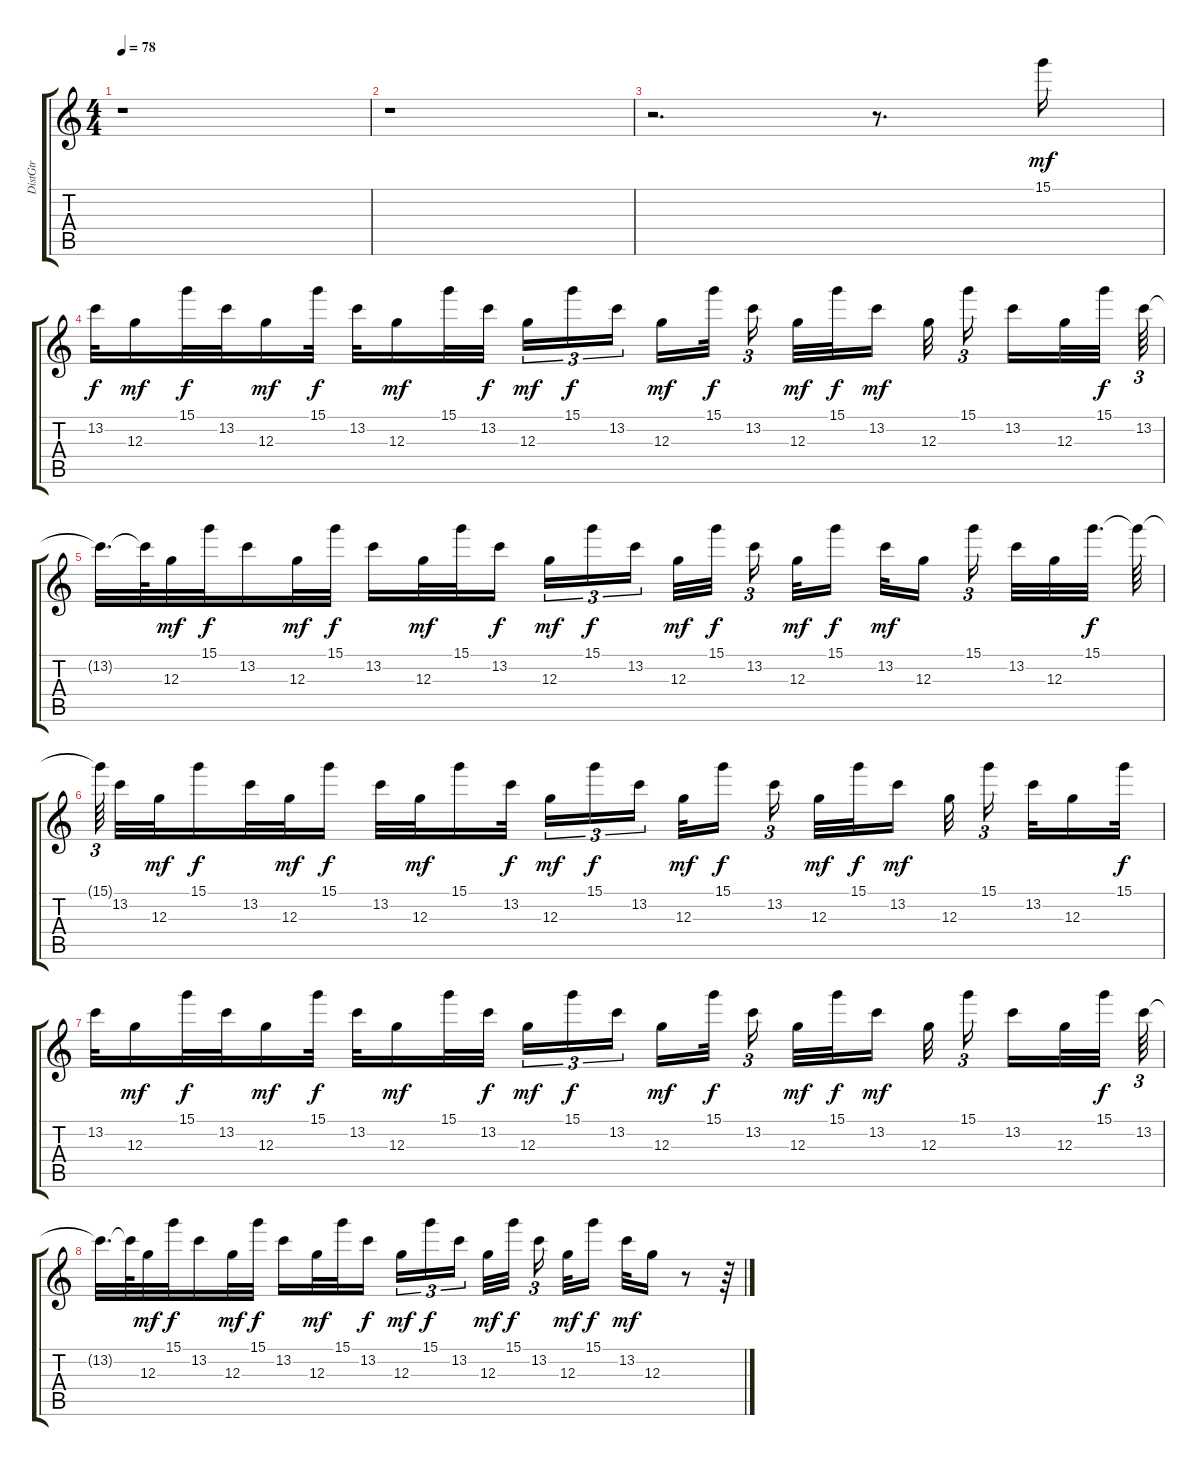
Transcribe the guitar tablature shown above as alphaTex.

\track ("DistGtr" "DistGtr") {instrument distortionguitar}
\staff {score tabs}
\tuning (E4 B3 G3 D3 A2 E2) {hide}
\ts (4 4)
\tempo 78
\clef g2
\ks c
r.1{dy f} |
r.1 |
r.2{d} r.8{d} 15.1.16{dy mf} |
13.2.32{dy f} 12.3.16{dy mf} 15.1.32{dy f} 13.2.32 12.3.16{dy mf} 15.1.32{dy f} 13.2.32 12.3.16{dy mf} 15.1.32 13.2.32{dy f} 12.3.16{tu (3 2) dy mf} 15.1.16{tu (3 2) dy f} 13.2.16{tu (3 2)} 12.3.16{dy mf} 15.1.32{dy f} 13.2.16{tu (3 2)} 12.3.32{dy mf} 15.1.32{dy f} 13.2.16{dy mf} 12.3.32 15.1.16{tu (3 2)} 13.2.16 12.3.32 15.1.32{dy f} 13.2.64{tu (3 2)} |
13.2{t}.32{d} 13.2{t}.64 12.3.32{dy mf} 15.1.32{dy f} 13.2.16 12.3.32{dy mf} 15.1.32{dy f} 13.2.16 12.3.32{dy mf} 15.1.32 13.2.16{dy f} 12.3.16{tu (3 2) dy mf} 15.1.16{tu (3 2) dy f} 13.2.16{tu (3 2)} 12.3.32{dy mf} 15.1.32{dy f} 13.2.16{tu (3 2)} 12.3.32{dy mf} 15.1.16{dy f} 13.2.32{dy mf} 12.3.16 15.1.16{tu (3 2)} 13.2.32 12.3.32 15.1.32{d dy f} 15.1{t}.64 |
15.1{t}.64{tu (3 2)} 13.2.32 12.3.32{dy mf} 15.1.16{dy f} 13.2.32 12.3.32{dy mf} 15.1.16{dy f} 13.2.32 12.3.32{dy mf} 15.1.16 13.2.32{dy f} 12.3.16{tu (3 2) dy mf} 15.1.16{tu (3 2) dy f} 13.2.16{tu (3 2)} 12.3.32{dy mf} 15.1.16{dy f} 13.2.16{tu (3 2)} 12.3.32{dy mf} 15.1.32{dy f} 13.2.16{dy mf} 12.3.32 15.1.16{tu (3 2)} 13.2.32 12.3.16 15.1.32{dy f} |
13.2.32 12.3.16{dy mf} 15.1.32{dy f} 13.2.32 12.3.16{dy mf} 15.1.32{dy f} 13.2.32 12.3.16{dy mf} 15.1.32 13.2.32{dy f} 12.3.16{tu (3 2) dy mf} 15.1.16{tu (3 2) dy f} 13.2.16{tu (3 2)} 12.3.16{dy mf} 15.1.32{dy f} 13.2.16{tu (3 2)} 12.3.32{dy mf} 15.1.32{dy f} 13.2.16{dy mf} 12.3.32 15.1.16{tu (3 2)} 13.2.16 12.3.32 15.1.32{dy f} 13.2.64{tu (3 2)} |
13.2{t}.32{d} 13.2{t}.64 12.3.32{dy mf} 15.1.32{dy f} 13.2.16 12.3.32{dy mf} 15.1.32{dy f} 13.2.16 12.3.32{dy mf} 15.1.32 13.2.16{dy f} 12.3.16{tu (3 2) dy mf} 15.1.16{tu (3 2) dy f} 13.2.16{tu (3 2)} 12.3.32{dy mf} 15.1.32{dy f} 13.2.16{tu (3 2)} 12.3.32{dy mf} 15.1.16{dy f} 13.2.32{dy mf} 12.3.16 r.8 r.64
